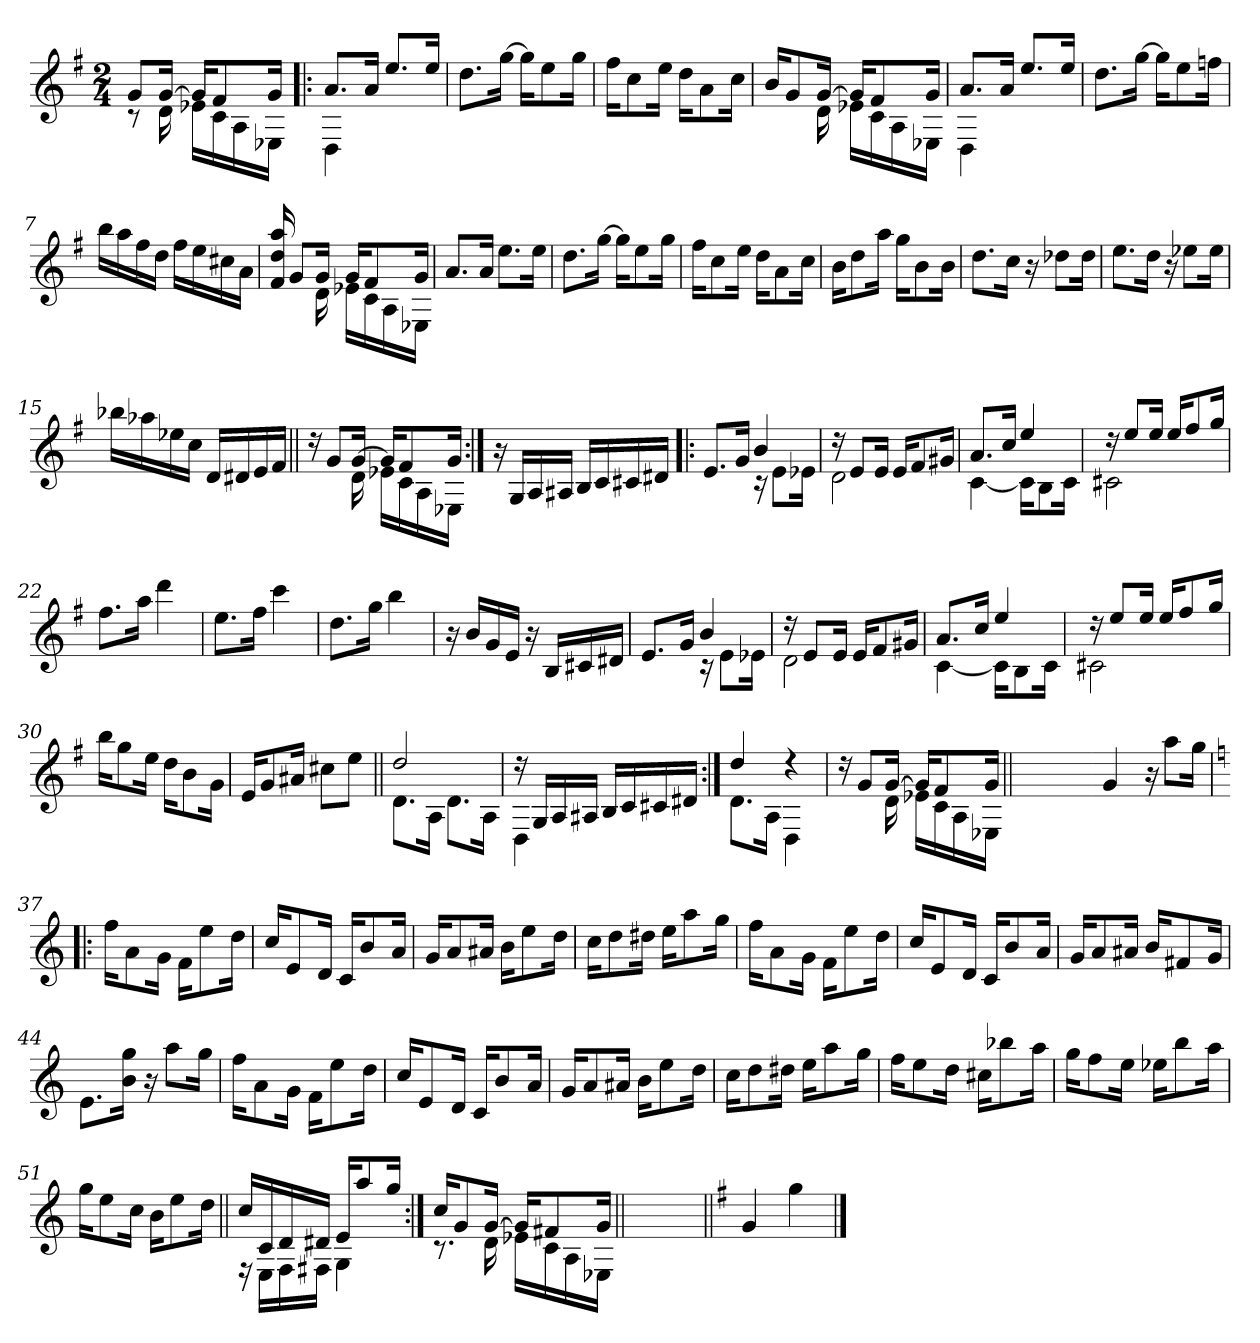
**kern
*part1
*staff1
*clefG2
*k[f#]
*G:
*M2/4
=
*^
8g/L	8rB
[>16g/Jk	16d!\
16g/KL]	16e-X!\LL
8f#/	16c!\
.	16A!\
16g/Jk	16E-X!\JJ
=1!|:	=1!|:
8.a/L	4D!\
16a/Jk	.
8.ee/L	4ryy
16ee/Jk	.
*v	*v
=2
8.dd\L
[16gg\Jk
16gg\KL]
8ee\
16gg\Jk
=3
16ff#\KL
8cc\
16ee\Jk
16dd\KL
8a\
16cc\Jk
!!LO:LB:g=z
=4
*^
16b/KL	8.ryy
8g/	.
[>16g/Jk	16d!\
16g/KL]	16e-X!\LL
8f#/	16c!\
.	16A!\
16g/Jk	16E-X!\JJ
=5	=5
8.a/L	4D!\
16a/Jk	.
8.ee/L	4ryy
16ee/Jk	.
*v	*v
=6
8.dd\L
[16gg\Jk
16gg\KL]
8ee\
16ffn\Jk
=7
16bb\LL
16aa\
16ff#\
16dd\JJ
16ff#\LL
16ee\
16cc#X\
16a\JJ
!!LO:LB:g=z
=8
*^
16f#/ 16dd/ 16aa/	8.ryy
8g/L	.
16g/Jk	16d!\
16g/KL	16e-X!\LL
8f#/	16c!\
.	16A!\
16g/Jk	16E-X!\JJ
*v	*v
=9
8.a/L
16a/Jk
8.ee\L
16ee\Jk
=10
8.dd\L
[16gg\Jk
16gg\KL]
8ee\
16gg\Jk
=11
16ff#\KL
8cc\
16ee\Jk
16dd\KL
8a\
16cc\Jk
=12
16b\KL
8dd\
16aa\Jk
16gg\KL
8b\
16b\Jk
!!LO:LB:g=z
=13
8.dd\L
16cc\Jk
16r
8dd-X\L
16dd-\Jk
=14
8.ee\L
16dd\Jk
16r
8ee-X\L
16ee-\Jk
=15
16bb-X\LL
16aa-X\
16ee-X\
16cc\JJ
16d/LL
16d#X/
16e/
16f#/JJ
=16||
*^
16rdd	8.ryy
8g/L	.
[>16g/Jk	16d!\
16g/KL]	16e-X!\LL
8f#/	16c!\
.	16A!\
16g/Jk	16E-X!\JJ
*v	*v
!!LO:LB:g=z
=17:|!
16r
16G/LL
16A/
16A#X/JJ
16B/LL
16c/
16c#X/
16d#X/JJ
=18!|:
*^
8.e/L	4ryy
16g/Jk	.
4b/	16rB
.	8e!\L
.	16e-X!\Jk
=19	=19
16rdd	2d!\
8e/L	.
16e/Jk	.
16e/KL	.
8f#/	.
16g#X/Jk	.
=20	=20
8.a/L	[<4c!\
16cc/Jk	.
4ee/	16c!\KL]
.	8B!\
.	16c!\Jk
=21	=21
16rdd	2c#X!\
8ee/L	.
16ee/Jk	.
16ee/KL	.
8ff#/	.
16gg/Jk	.
*v	*v
!!LO:LB:g=z
=22
8.ff#\L
16aa\Jk
4ddd\
=23
8.ee\L
16ff#\Jk
4ccc\
=24
8.dd\L
16gg\Jk
4bb\
=25
16r
16b/LL
16g/
16e/JJ
16r
16B/LL
16c#X/
16d#X/JJ
=26
*^
8.e/L	4ryy
16g/Jk	.
4b/	16rB
.	8e!\L
.	16e-X!\Jk
!!LO:LB:g=z	!!
=27	=27
16rdd	2d!\
8e/L	.
16e/Jk	.
16e/KL	.
8f#/	.
16g#X/Jk	.
=28	=28
8.a/L	[<4c!\
16cc/Jk	.
4ee/	16c!\KL]
.	8B!\
.	16c!\Jk
=29	=29
16rdd	2c#X!\
8ee/L	.
16ee/Jk	.
16ee/KL	.
8ff#/	.
16gg/Jk	.
*v	*v
=30
16bb\KL
8gg\
16ee\Jk
16dd\KL
8b\
16g\Jk
=31
16e/KL
8g/
16a#X/Jk
8cc#X\L
8ee\J
!!LO:LB:g=z
=32||
*^
2dd/	8.d!\L
.	16A!\Jk
.	8.d!\L
.	16A!\Jk
=33	=33
16rdd	4D!\
16G/LL	.
16A/	.
16A#X/JJ	.
16B/LL	4ryy
16c/	.
16c#X/	.
16d#X/JJ	.
=34:|!	=34:|!
4dd/	8.d!\L
.	16A!\Jk
4rdd	4D!\
=35	=35
16rdd	8.ryy
8g/L	.
[>16g/Jk	16d!\
16g/KL]	16e-X!\LL
8f#/	16c!\
.	16A!\
16g/Jk	16E-X!\JJ
*v	*v
=35X1||
*stria0
2ryy
!!LO:LB:g=z
=36-
*stria5
4g/
16r
8aa\L
16gg\Jk
=37!|:
*k[]
*C:
16ff\KL
8a\
16g\Jk
16f\KL
8ee\
16dd\Jk
=38
16cc/KL
8e/
16d/Jk
16c/KL
8b/
16a/Jk
=39
16g/KL
8a/
16a#X/Jk
16b\KL
8ee\
16dd\Jk
!!LO:PB:g=z
=40
16cc\KL
8dd\
16dd#X\Jk
16ee\KL
8aa\
16gg\Jk
=41
16ff\KL
8a\
16g\Jk
16f\KL
8ee\
16dd\Jk
=42
16cc/KL
8e/
16d/Jk
16c/KL
8b/
16a/Jk
=43
16g/KL
8a/
16a#X/Jk
16b/KL
8f#X/
16g/Jk
!!LO:LB:g=z
=44
8.e\L
16b\ 16gg\Jk
16r
8aa\L
16gg\Jk
=45
16ff\KL
8a\
16g\Jk
16f\KL
8ee\
16dd\Jk
=46
16cc/KL
8e/
16d/Jk
16c/KL
8b/
16a/Jk
=47
16g/KL
8a/
16a#X/Jk
16b\KL
8ee\
16dd\Jk
!!LO:LB:g=z
=48
16cc\KL
8dd\
16dd#X\Jk
16ee\KL
8aa\
16gg\Jk
=49
16ff\KL
8ee\
16dd\Jk
16cc#X\KL
8bb-X\
16aa\Jk
=50
16gg\KL
8ff\
16ee\Jk
16ee-X\KL
8bb\
16aa\Jk
=51
16gg\KL
8ee\
16cc\Jk
16b\KL
8ee\
16dd\Jk
!!LO:LB:g=z
=52||
*^
16cc/LL	16rF
16c/	16E!\LL
16d/	16F!\
16d#X/JJ	16F#X!\JJ
16e/KL	4G!\
8aa/	.
16gg/Jk	.
=53:|!	=53:|!
16cc/KL	8.rB
8g/	.
[>16g/Jk	16d!\
16g/KL]	16e-X!\LL
8f#X/	16c!\
.	16A!\
16g/Jk	16E-X!\JJ
*v	*v
=54||
*stria0
2ryy
=55||
*stria5
*k[f#]
*G:
4g/
4gg\
==
*-
